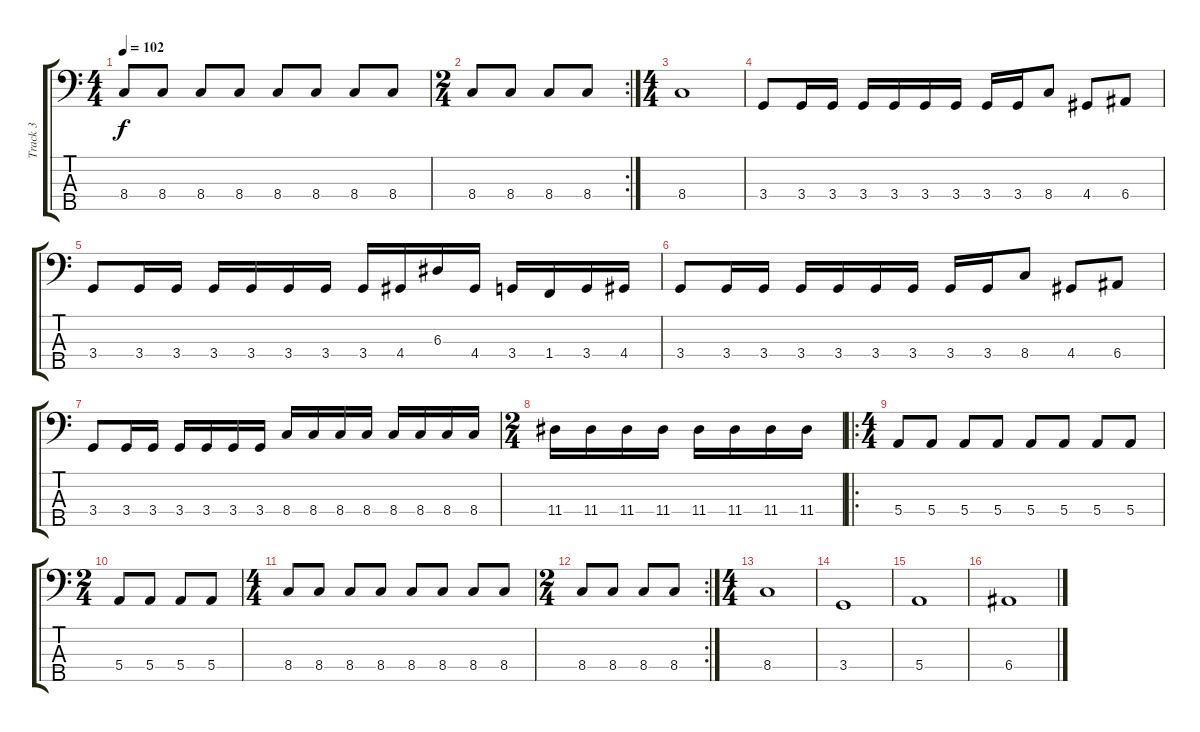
\track ("Track 3" "Track 3") {instrument electricbasspick}
\staff {score tabs}
\tuning (G2 D2 A1 E1 B0) {hide}
\ts (4 4)
\tempo 102
\clef f4
\ks c
8.4.8{dy f} 8.4.8 8.4.8 8.4.8 8.4.8 8.4.8 8.4.8 8.4.8 |
\rc 2
\ts (2 4)
8.4.8 8.4.8 8.4.8 8.4.8 |
\ts (4 4)
8.4.1 |
3.4.8 3.4.16 3.4.16 3.4.16 3.4.16 3.4.16 3.4.16 3.4.16 3.4.16 8.4.8 4.4.8 6.4.8 |
3.4.8 3.4.16 3.4.16 3.4.16 3.4.16 3.4.16 3.4.16 3.4.16 4.4.16 6.3.16 4.4.16 3.4.16 1.4.16 3.4.16 4.4.16 |
3.4.8 3.4.16 3.4.16 3.4.16 3.4.16 3.4.16 3.4.16 3.4.16 3.4.16 8.4.8 4.4.8 6.4.8 |
3.4.8 3.4.16 3.4.16 3.4.16 3.4.16 3.4.16 3.4.16 8.4.16 8.4.16 8.4.16 8.4.16 8.4.16 8.4.16 8.4.16 8.4.16 |
\ts (2 4)
11.4.16 11.4.16 11.4.16 11.4.16 11.4.16 11.4.16 11.4.16 11.4.16 |
\ro
\ts (4 4)
5.4.8 5.4.8 5.4.8 5.4.8 5.4.8 5.4.8 5.4.8 5.4.8 |
\ts (2 4)
5.4.8 5.4.8 5.4.8 5.4.8 |
\ts (4 4)
8.4.8 8.4.8 8.4.8 8.4.8 8.4.8 8.4.8 8.4.8 8.4.8 |
\rc 2
\ts (2 4)
8.4.8 8.4.8 8.4.8 8.4.8 |
\ts (4 4)
8.4.1 |
3.4.1 |
5.4.1 |
6.4.1
